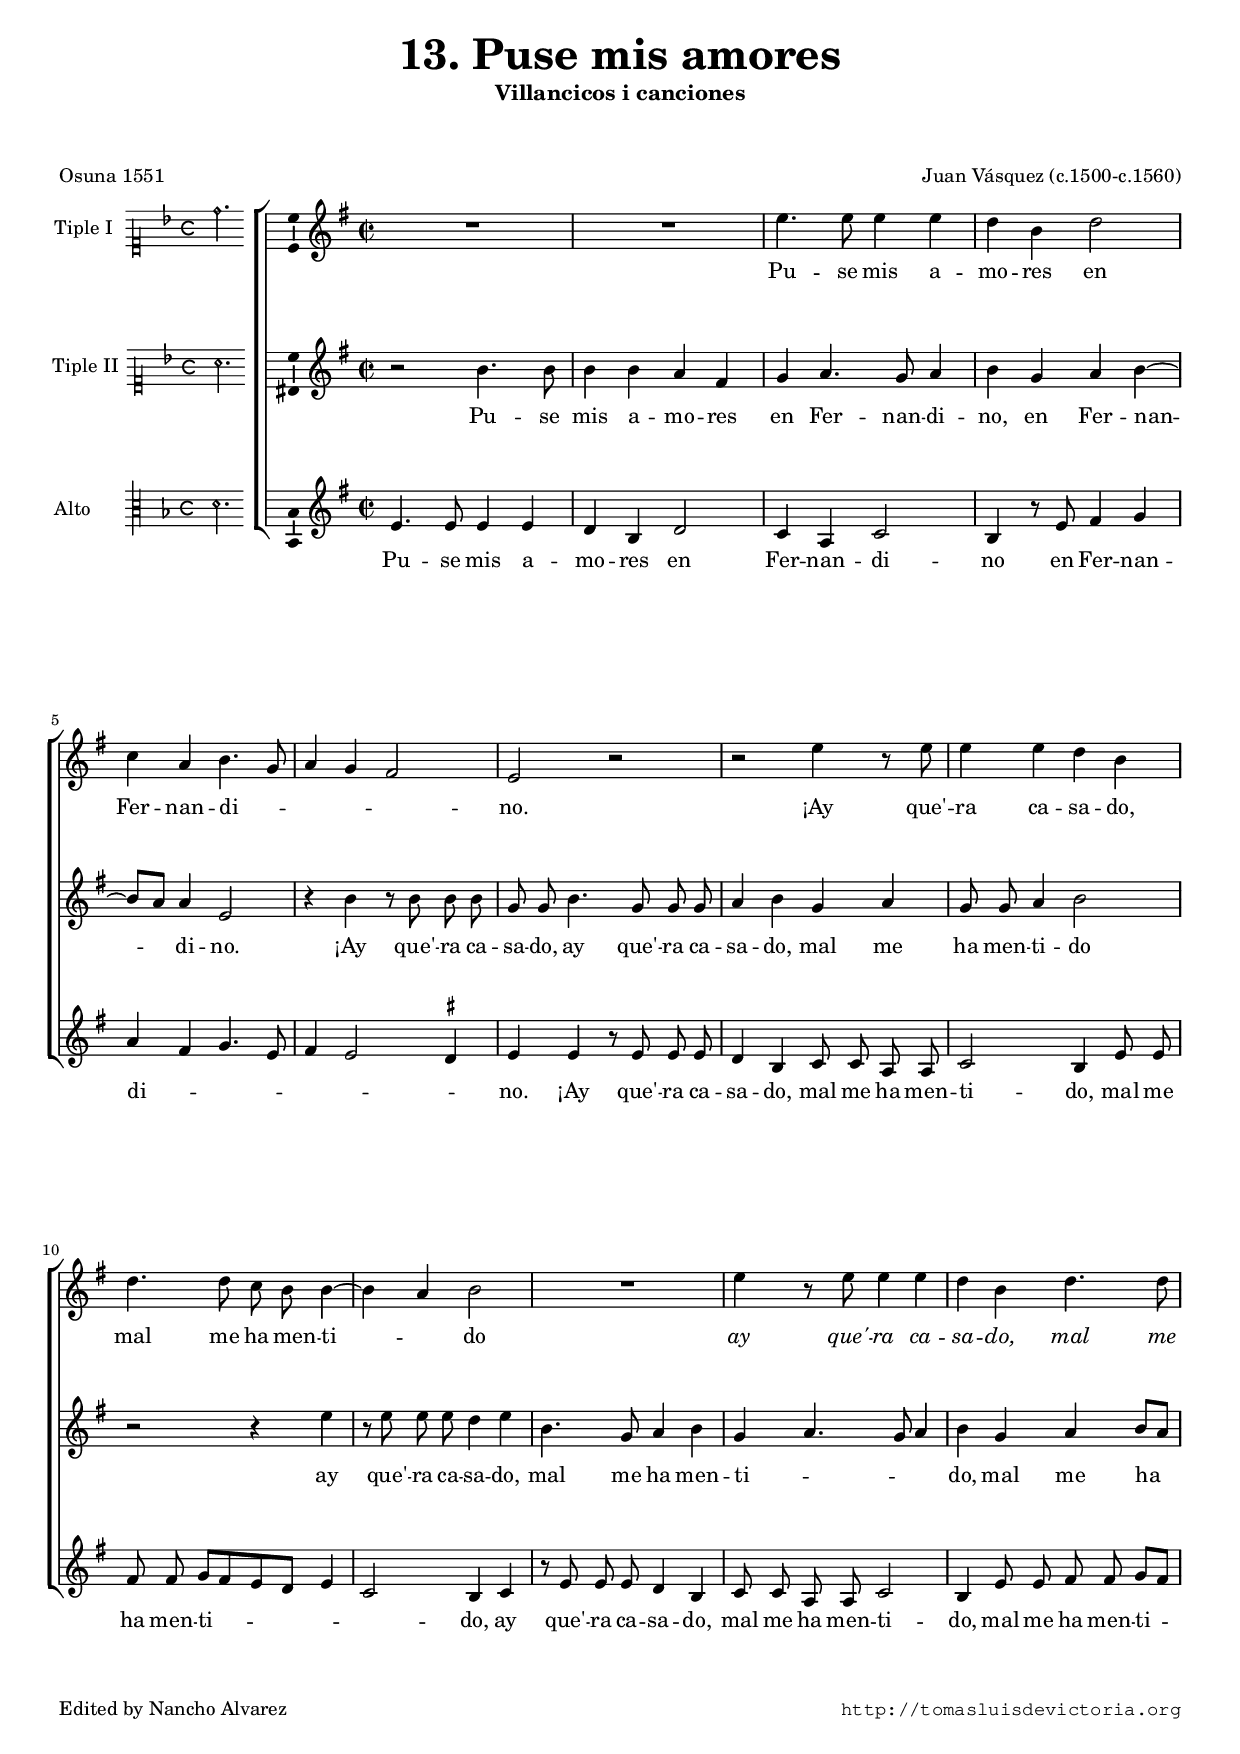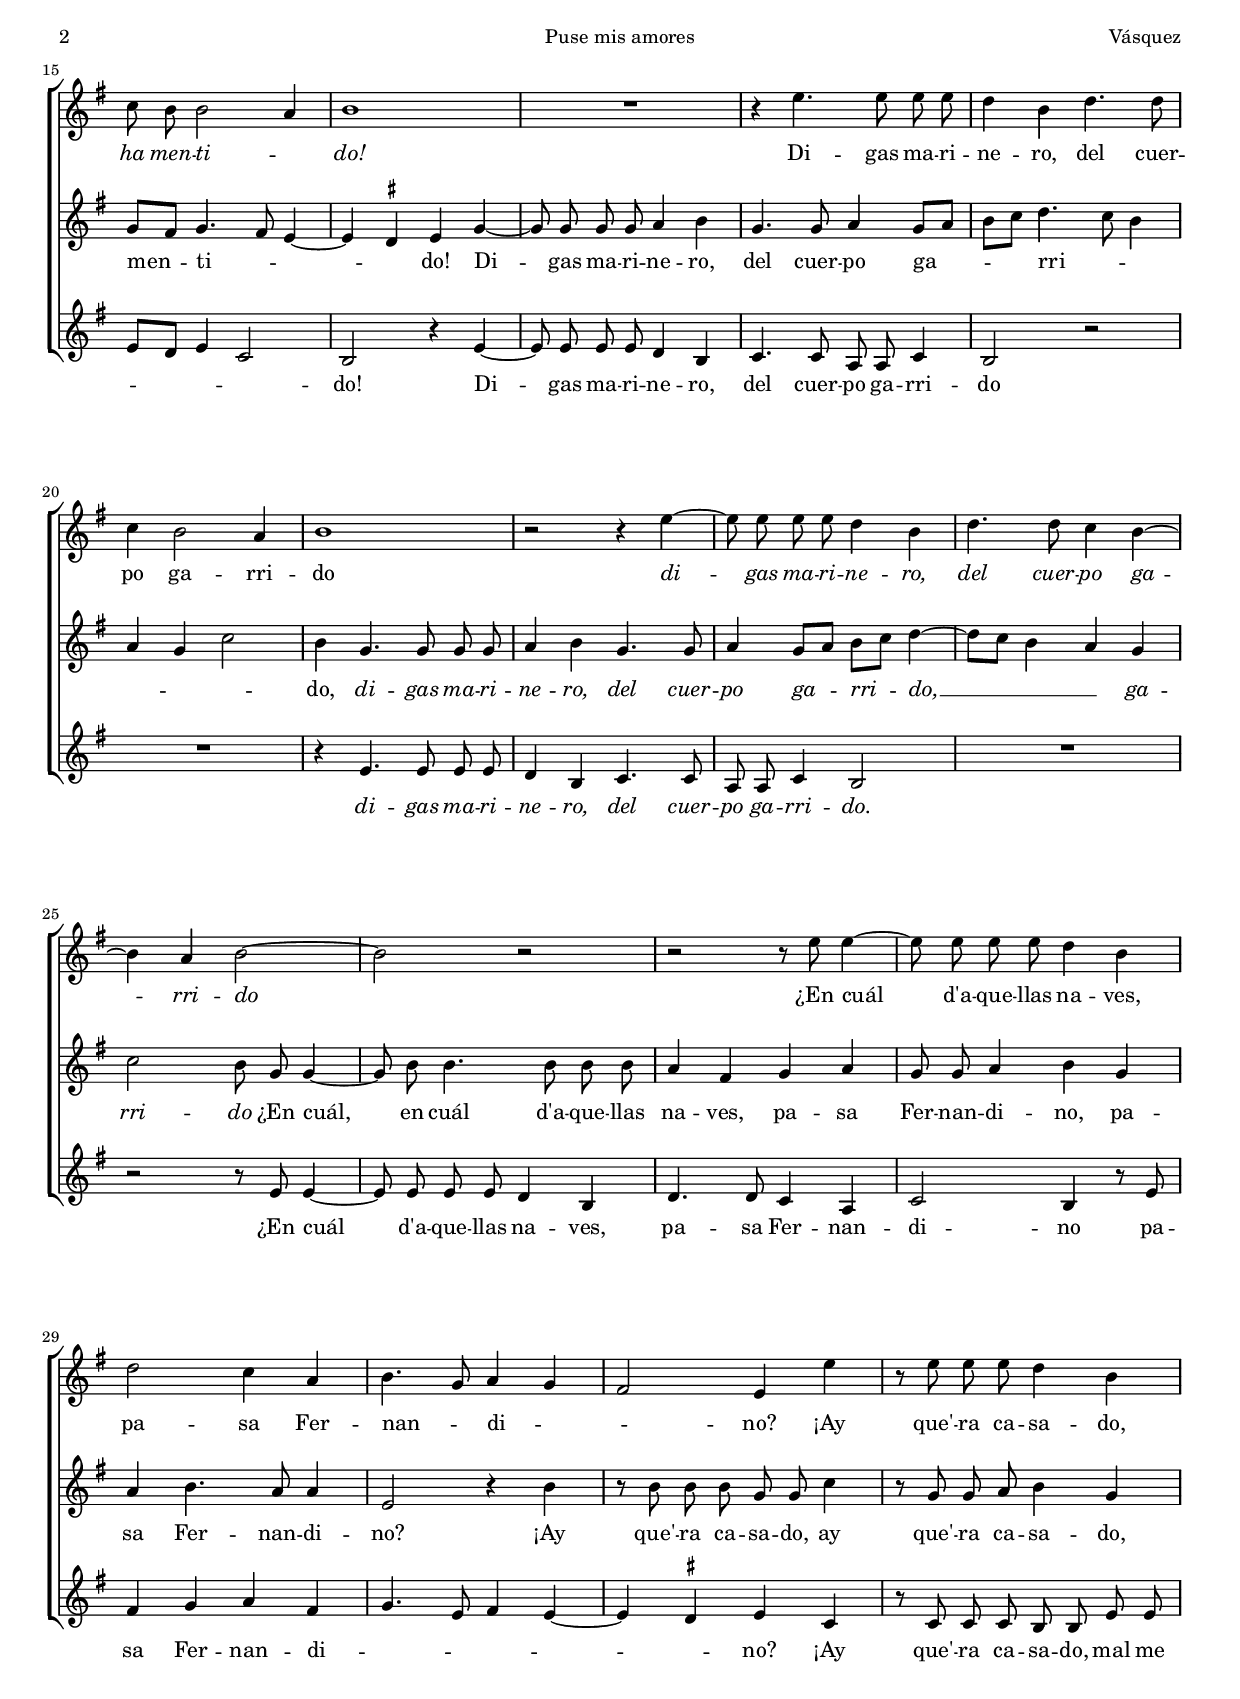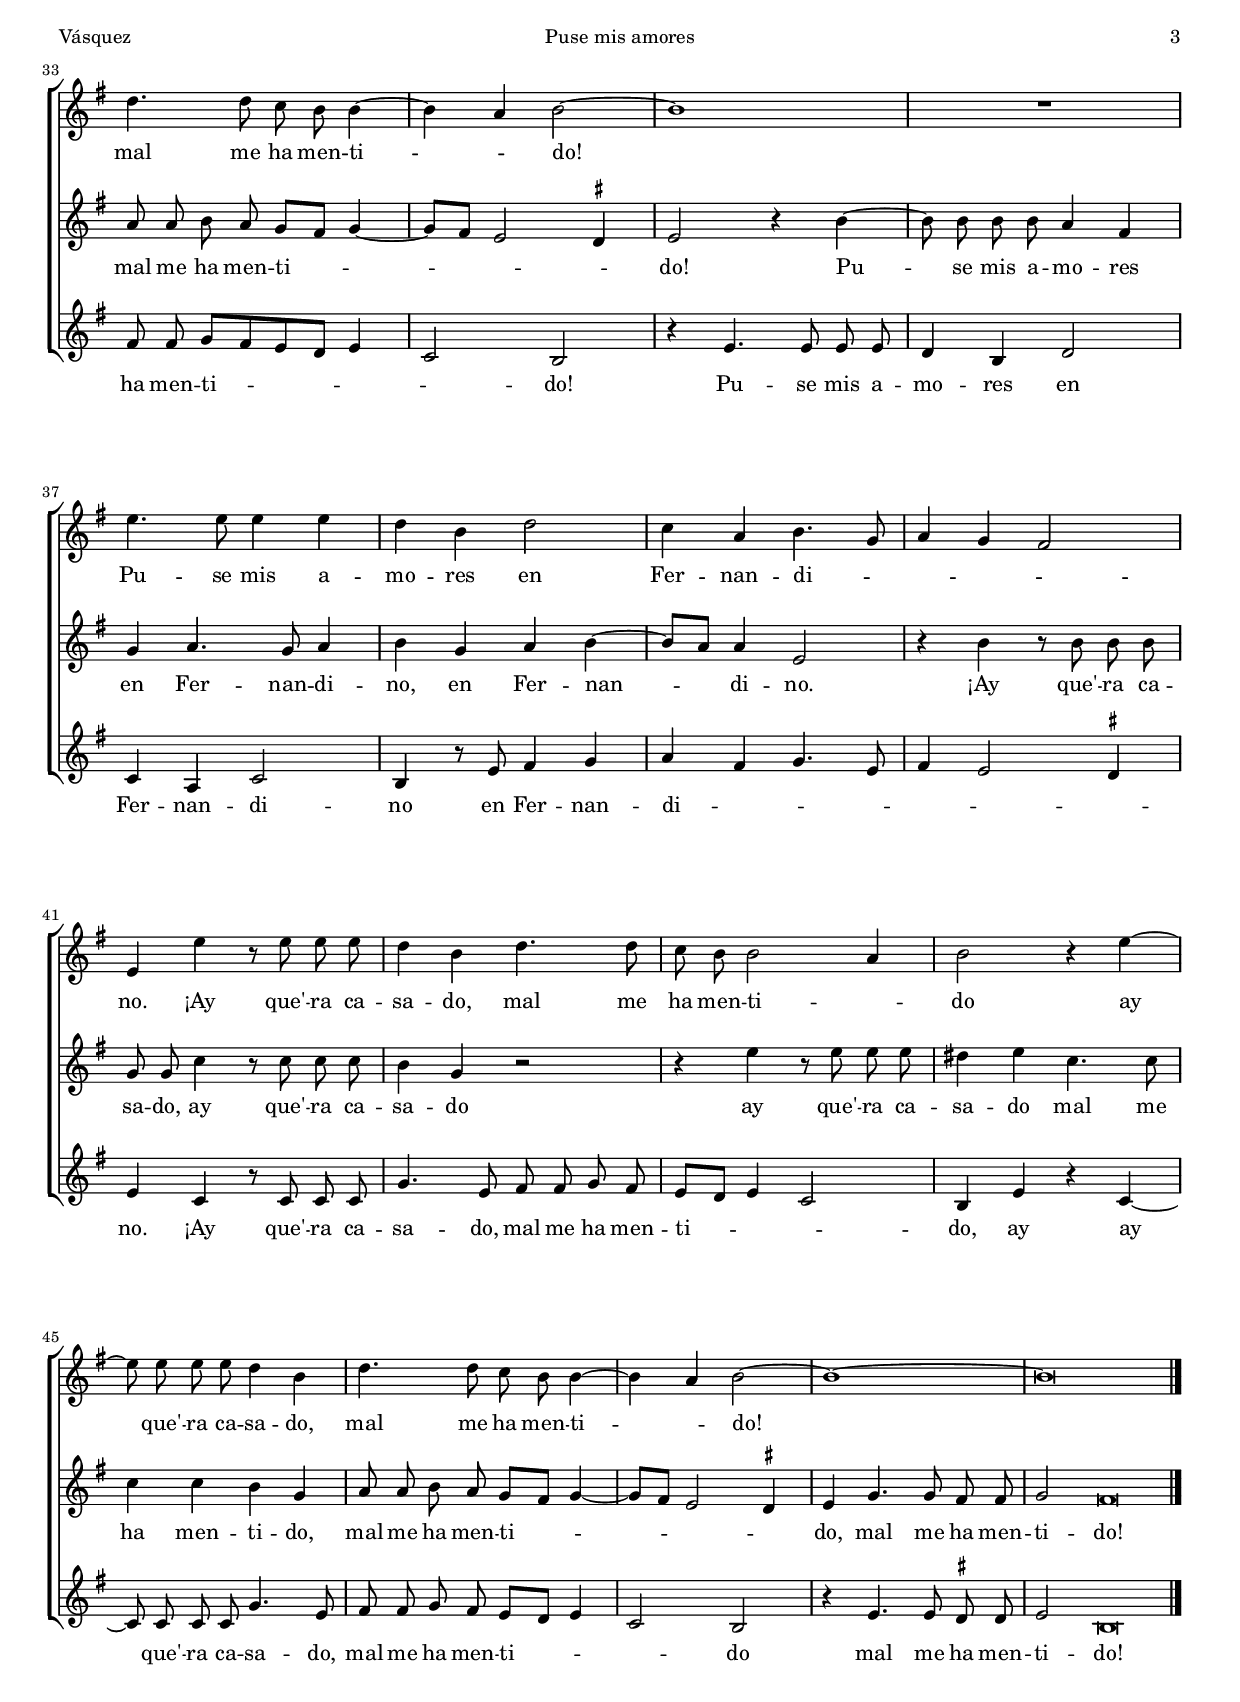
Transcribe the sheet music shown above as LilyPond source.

\version "2.18.0"

#(set-default-paper-size "a4")
#(set-global-staff-size 16.6)
#(ly:set-option 'point-and-click #f)
%mobile -s16.0 -i3.4

italicas=\override LyricText.font-shape = #'italic
rectas=\override LyricText.font-shape = #'upright
ss=\once \set suggestAccidentals = ##t
incipitwidth = 20
mtempo={\tempo 4 = 100}
mtempob={\tempo 4 = 50}
mt=#(define-music-function (parser location offset) (number?) ; move lyric text
      #{ \once \override LyricText.X-offset = -$offset #})

htitle="Puse mis amores"
hcomposer="Vásquez"

\header {
	title=\markup{\fontsize #3 "13. Puse mis amores"}
	subtitle="Villancicos i canciones"
	subsubtitle=\markup{\null \vspace #2 }
	composer="Juan Vásquez (c.1500-c.1560)"
        pdfauthor=\composer
	%opus="(-)"
	poet=\markup{"Osuna 1551"} % Villancicos i canciones de Iuan Vasquez a tres y a cuatro. Impreso por Juan de León
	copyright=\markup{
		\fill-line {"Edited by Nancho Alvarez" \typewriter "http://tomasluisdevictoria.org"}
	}
%	tagline=""
}

global={\key f \major \time 2/2 \skip 1*49
	\bar "|."
}


cantus=\relative c''{
	R1*2
	d4. d8 d4 d
	c a c2
	bes4 g a4. f8
	g4 f e2
	d r
	r d'4 r8 d
	d4 d c a
	c4. c8 bes8 a a4 ~
	a g a2
	R1
	d4 r8 d d4 d
	c a c4. c8
	bes8 a a2 g4
	a1 % g1
	R1
	r4 d4. d8 d d
	c4 a c4. c8
	bes4 a2 g4
	a1
	r2 r4 d ~
	d8 d d d c4 a
	c4. c8 bes4 a ~
	a4 g a2 ~
	a r
	r r8 d d4 ~
	d8 d d d c4 a
	c2 bes4 g
	a4. f8 g4 f
	e2 d4 d'
	r8 d d d c4 a
	c4. c8 bes a a4 ~
	a4 g a2 ~
	a1
	R1
	d4. d8 d4 d
	c a c2
	bes4 g a4. f8
	g4 f e2
	d4 d' r8 d d d
	c4 a c4. c8
	bes8 a a2 g4
	a2 r4 d ~
	d8 d d d c4 a
	c4. c8 bes a a4 ~
	a g a2 ~
	a1 ~
	a\breve*1/2
}

tenor=\relative c''{
	r2 a4. a8
	a4 a g e
	f g4. f8 g4
	a4 f g a ~
	a8[ g] g4 d2
	r4 a' r8 a a a
	f f a4. f8 f f
	g4 a f g
	f8 f g4 a2
	r2 r4 d
	r8 d d d c4 d
	a4. f8 g4 a
	f4 g4. f8 g4
	a4 f g a8[ g]
	f8[ e] f4. e8 d4 ~
	d4 \ss cis d4 f ~
	f8 f f f g4 a
	f4. f8 g4 f8[ g]
	a[ bes] c4. bes8 a4
	g4 f bes2
	a4 f4. f8 f f
	g4 a f4. f8
	g4 f8[ g] a[ bes] c4 ~
	c8[ bes] a4 g f
	bes2 a8 f f4 ~
	f8 a a4. a8 a a
	g4 e f g
	f8 f g4 a4 f
	g4 a4. g8 g4
	d2 r4 a'
	r8 a a a f f bes4
	r8 f f g a4 f
	g8 g a g f8[ e] f4 ~
	f8[ e] d2 \ss cis4
	d2 r4 a' ~
	a8 a a a g4 e
	f g4. f8 g4
	a f g a ~
	a8[ g] g4 d2
	r4 a' r8 a a a
	f8 f bes4 r8 bes bes bes
	a4 f r2
	r4 d' r8 d d d
	cis4 d bes4. bes8
	bes4 bes a f
	g8 g a g f8[ e] f4 ~
	f8[ e] d2 \ss cis4
	d4 f4. f8 e e 
	f2 \mtempob e\breve*1/4
}

bassus=\relative c'{
	d4. d8 d4 d
	c a c2
	bes4 g bes2
	a4 r8 d e4 f
	g4 e f4. d8
	e4 d2 \ss cis4
	d4 d r8 d d d
	c4 a bes8 bes g g
	bes2 a4 d8 d
	e e f8[ e d c] d4
	bes2 a4 bes
	r8 d d d c4 a
	bes8 bes g g bes2
	a4 d8 d e e f8[ e]
	d[ c] d4 bes2
	a2 r4 d ~
	d8 d d d c4 a
	bes4. bes8 g8 g bes4
	a2 r
	R1
	r4 d4. d8 d d
	c4 a bes4. bes8
	g8 g bes4 a2
	R1
	r2 r8 d d4 ~
	d8 d d d c4 a
	c4. c8 bes4 g
	bes2 a4 r8 d
	e4 f g e
	f4. d8 e4 d4 ~
	d4 \ss cis d4 bes
	r8 bes bes bes a a d d
	e e f8[ e d c] d4
	bes2 a 
	r4 d4. d8 d d
	c4 a c2
	bes4 g bes2
	a4 r8 d e4 f
	g e f4. d8
	e4 d2 \ss cis4
	d4 bes r8 bes bes bes
	f'4. d8 e e f e
	d8[ c] d4 bes2
	a4 d r4 bes ~
	bes8 bes bes bes f'4. d8
	e8 e f e d8[ c] d4
	bes2 a
	r4 d4. d8 \ss cis cis
	d2 a\breve*1/4
	
}

textocantus=\lyricmode{
Pu -- se mis a -- mo -- res en Fer -- nan -- di -- _ _ _ _ no.
¡Ay que' -- ra ca -- sa -- do,
mal me ha \mt #1 men -- ti -- _ do
\italicas
ay que' -- ra ca -- sa -- do,
mal me ha men -- ti -- _ do!
\rectas
Di -- gas ma -- ri -- ne -- ro,
del cuer -- po ga -- rri -- do
\italicas
di -- gas ma -- ri -- ne -- ro,
del cuer -- po ga -- rri -- do
\rectas
¿En cuál d'a -- que -- llas na -- ves,
pa -- sa Fer -- nan -- _ di -- _ _ no?
¡Ay que' -- ra ca -- sa -- do,
mal me ha men -- ti -- _ do!
Pu -- se mis a -- mo -- res en Fer -- nan -- di -- _ _ _ _ no.
¡Ay que' -- ra ca -- sa -- do,
mal me ha men -- ti -- _ do
ay que' -- ra ca -- sa -- do,
mal me ha men -- ti -- _ do!
}

textotenor=\lyricmode{
Pu -- se mis a -- mo -- res en Fer -- nan -- di -- no,
en Fer -- nan -- di -- no.
¡Ay que' -- ra ca -- sa -- do,
ay que' -- ra ca -- sa -- do,
mal me ha men -- ti -- do
ay que' -- ra ca -- sa -- do,
mal me ha men -- ti -- _ _ _ do,
mal me ha men -- ti -- _ _ _ do!
Di -- gas ma -- ri -- ne -- ro,
del cuer -- po ga -- _ rri -- _ _ _ _ _ do,
\italicas
di -- gas ma -- ri -- ne -- ro,
del cuer -- po ga -- rri -- do, __ _ _ 
\italicas
ga -- rri -- do
\rectas
¿En cuál, en cuál d'a -- que -- llas na -- ves,
pa -- sa Fer -- nan -- di -- no,
pa -- sa Fer -- nan -- di -- no?
¡Ay que' -- ra ca -- sa -- do,
ay que' -- ra ca -- sa -- do,
mal me ha men -- ti -- _ _ _ do!
Pu -- se mis a -- mo -- res en Fer -- nan -- di -- no,
en Fer -- nan -- di -- no.
¡Ay que' -- ra ca -- sa -- do,
ay que' -- ra ca -- sa -- do
ay que' -- ra ca -- sa -- do
mal me ha men -- ti -- do,
mal me ha men -- ti -- _ _ _ do,
mal me ha men -- ti -- do!
}

textobassus=\lyricmode{
Pu -- se mis a -- mo -- res en Fer -- nan -- di -- no
en Fer -- nan -- di -- _ _ _ _ _ _ no.
¡Ay que' -- ra ca -- sa -- do,
mal me ha men -- ti -- do,
mal me ha men -- ti -- _ _ do,
ay que' -- ra ca -- sa -- do,
mal me ha men -- ti -- do,
mal me ha men -- ti -- _ _ _ do!
Di -- gas ma -- ri -- ne -- ro,
del cuer -- po ga -- rri -- do
\italicas
di -- gas ma -- ri -- ne -- ro,
del cuer -- po ga -- rri -- do.
\rectas
¿En cuál d'a -- que -- llas na -- ves,
pa -- sa Fer -- nan -- di -- no
pa -- sa Fer -- nan -- di -- _ _ _ _ _ no?
¡Ay que' -- ra ca -- sa -- do,
mal me ha men -- ti -- _ _ do!
Pu -- se mis a -- mo -- res en Fer -- nan -- di -- no
en Fer -- nan -- di -- _ _ _ _ _ _ no.
¡Ay que' -- ra ca -- sa -- do,
mal me ha men -- ti -- _ _ do,
ay ay que' -- ra ca -- sa -- do,
mal me ha men -- ti -- _ _ do
mal me ha men -- ti -- do!
}


incipitcantus=\markup{
	\score{
		{ 
		\set Staff.instrumentName="Tiple I  "
		\override NoteHead.style = #'neomensural
		\override Staff.TimeSignature.style = #'neomensural
		\cadenzaOn 
		\clef "petrucci-c1"
		\key f \major
		\time 4/4
                d''2.
		} 

	\layout { line-width=\incipitwidth indent = 0 }
	}
}

incipittenor=\markup{
	\score{
		{ 
		\set Staff.instrumentName="Tiple II "
		\override NoteHead.style = #'neomensural 
		\override Staff.TimeSignature.style = #'neomensural
		\cadenzaOn 
		\clef "petrucci-c1"
		\key f \major
		\time 4/4
                a'2.
		} 
	\layout { line-width=\incipitwidth indent=0 }
	}
}

incipitbassus=\markup{
	\score{
		{ 
		\set Staff.instrumentName="Alto      "
		\override NoteHead.style = #'neomensural
		\override Staff.TimeSignature.style = #'neomensural
		\cadenzaOn 
		\clef "petrucci-c3"
		\key f \major
		\time 4/4
                d'2.
		} 
	\layout { line-width=\incipitwidth indent = 0 }
	}
}

%\layout {
%       \context {\Voice
%               \remove Ligature_bracket_engraver
%               \consists Mensural_ligature_engraver
%       }
%       line-width=\incipitwidth
%       indent = 0
%}

\score {\transpose c d{
\new ChoirStaff<<

	\new Staff <<\global
	\new Voice="v1" {
		\set Staff.instrumentName=\incipitcantus
		\clef "treble"
		\cantus }
	\new Lyrics \lyricsto "v1" {\textocantus }
	>>
	
	\new Staff <<\global
	\new Voice="v3" {
		\set Staff.instrumentName=\incipittenor
		\clef "treble"
		\tenor }
	\new Lyrics \lyricsto "v3" {\textotenor }
	>>

	\new Staff <<\global
	\new Voice="v4" {
		\set Staff.instrumentName=\incipitbassus
		\clef "treble"
		\bassus }
	\new Lyrics \lyricsto "v4" {\textobassus }
	>>
	
>>

	} % transpose

\layout{ 
	\context {\Lyrics 
		\override VerticalAxisGroup.staff-affinity = #UP
		\override VerticalAxisGroup.nonstaff-relatedstaff-spacing =
			#'((basic-distance . 0) (minimum-distance . 0) (padding . 1))
		\override LyricText.font-size = #1.2
		\override LyricHyphen.minimum-distance = #0.5
	}
	\context {\Score 
		tempoHideNote = ##t
		\override BarNumber.padding = #2 
	}
	\context {\Voice 
		%melismaBusyProperties = #'()
		autoBeaming = ##f
	}
	\context {\Staff 
                %\RemoveEmptyStaves
                %\override VerticalAxisGroup.remove-first = ##t
		\override VerticalAxisGroup.staff-staff-spacing =
			#'((basic-distance . 11) (minimum-distance . 0) (padding . 1))
		\consists Ambitus_engraver 
		\override LigatureBracket.padding = #1
	}
}

%\midi { \mtempo }

}


\paper{
	evenHeaderMarkup=\markup  \fill-line { \fromproperty #'page:page-number-string \htitle \hcomposer }
	oddHeaderMarkup= \markup  \fill-line { \on-the-fly #not-first-page \hcomposer \on-the-fly #not-first-page \htitle \on-the-fly #not-first-page \fromproperty #'page:page-number-string }
	system-count=11
	%page-count = 8
	ragged-last-bottom = ##f
	indent=3.5\cm
	system-system-spacing =
	#'((basic-distance . 20) (minimum-distance . 0) (padding . 5))
	top-system-spacing = % header
	#'((basic-distance . 8) (minimum-distance . 0) (padding . 0))
	last-bottom-spacing = % footer
	#'((basic-distance . 12) (minimum-distance . 0) (padding . 0))
	markup-system-spacing.padding = #1.5
}
